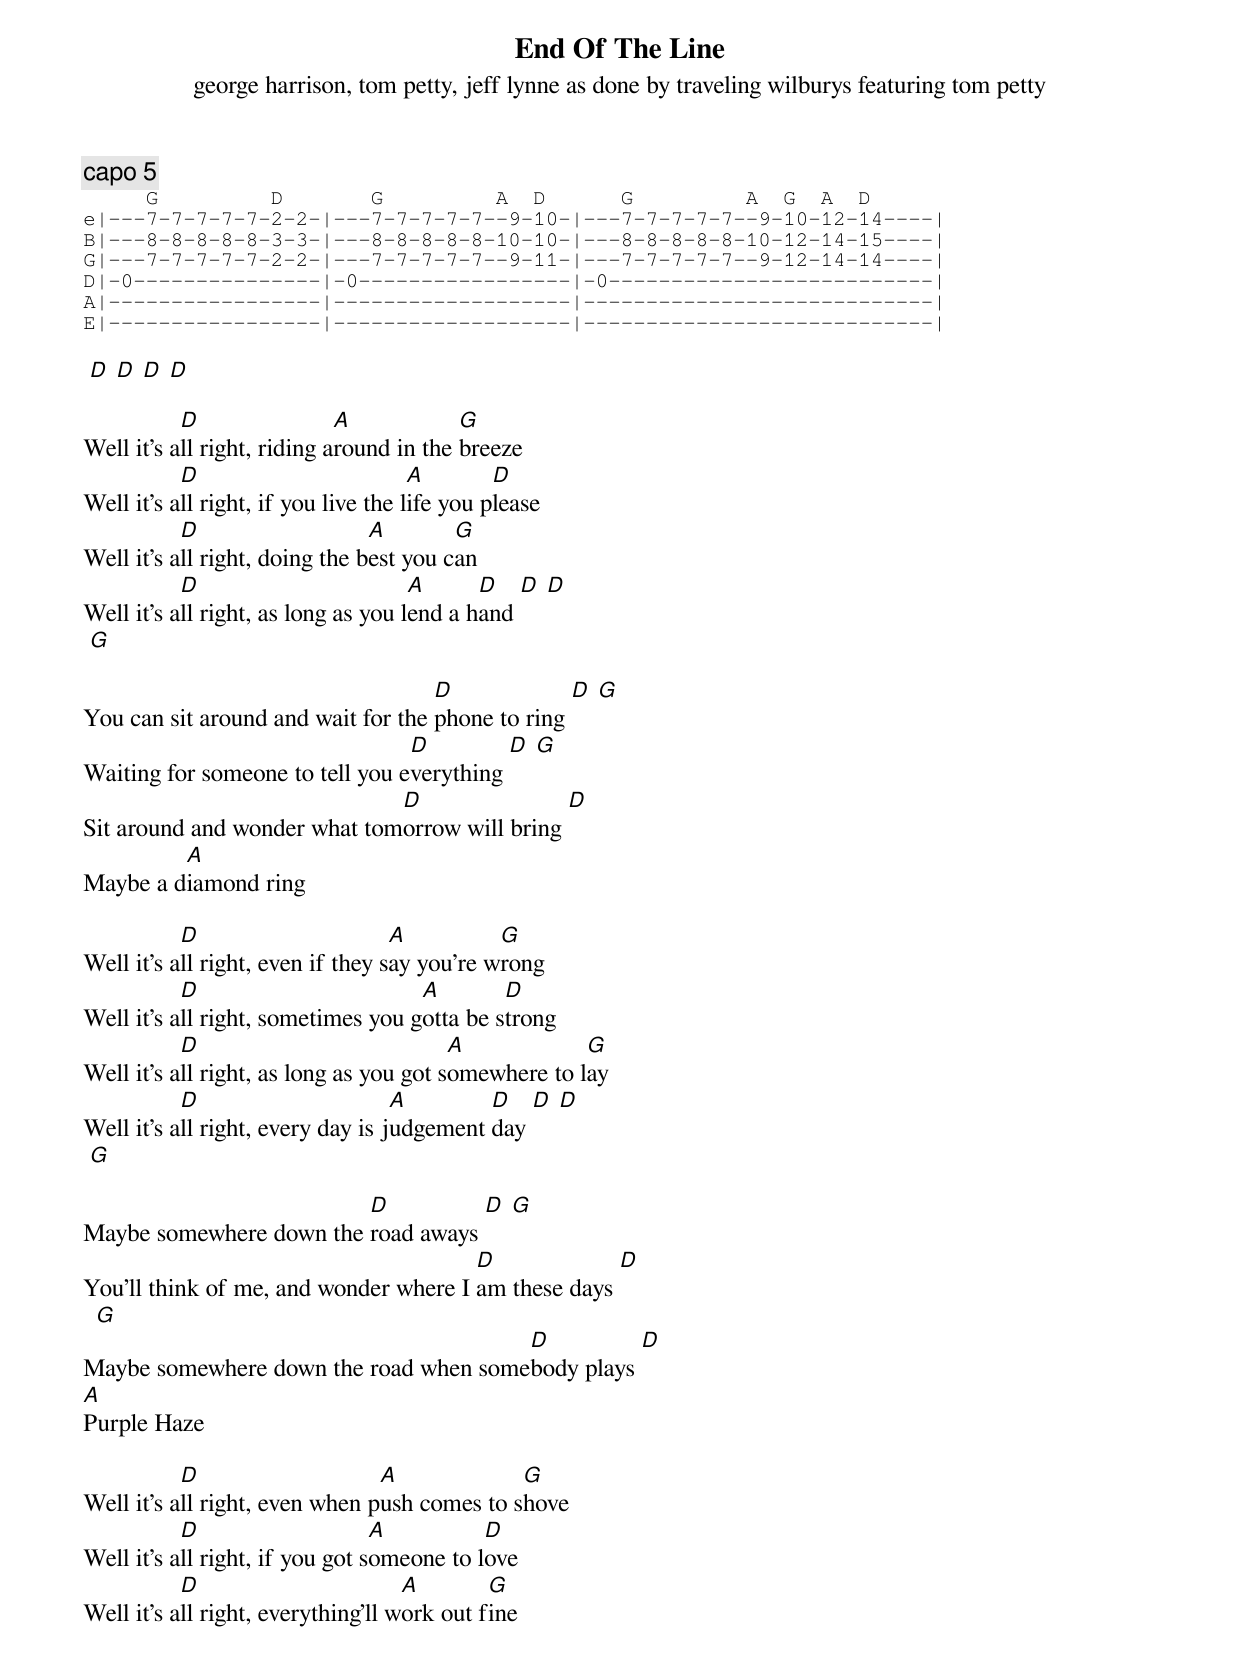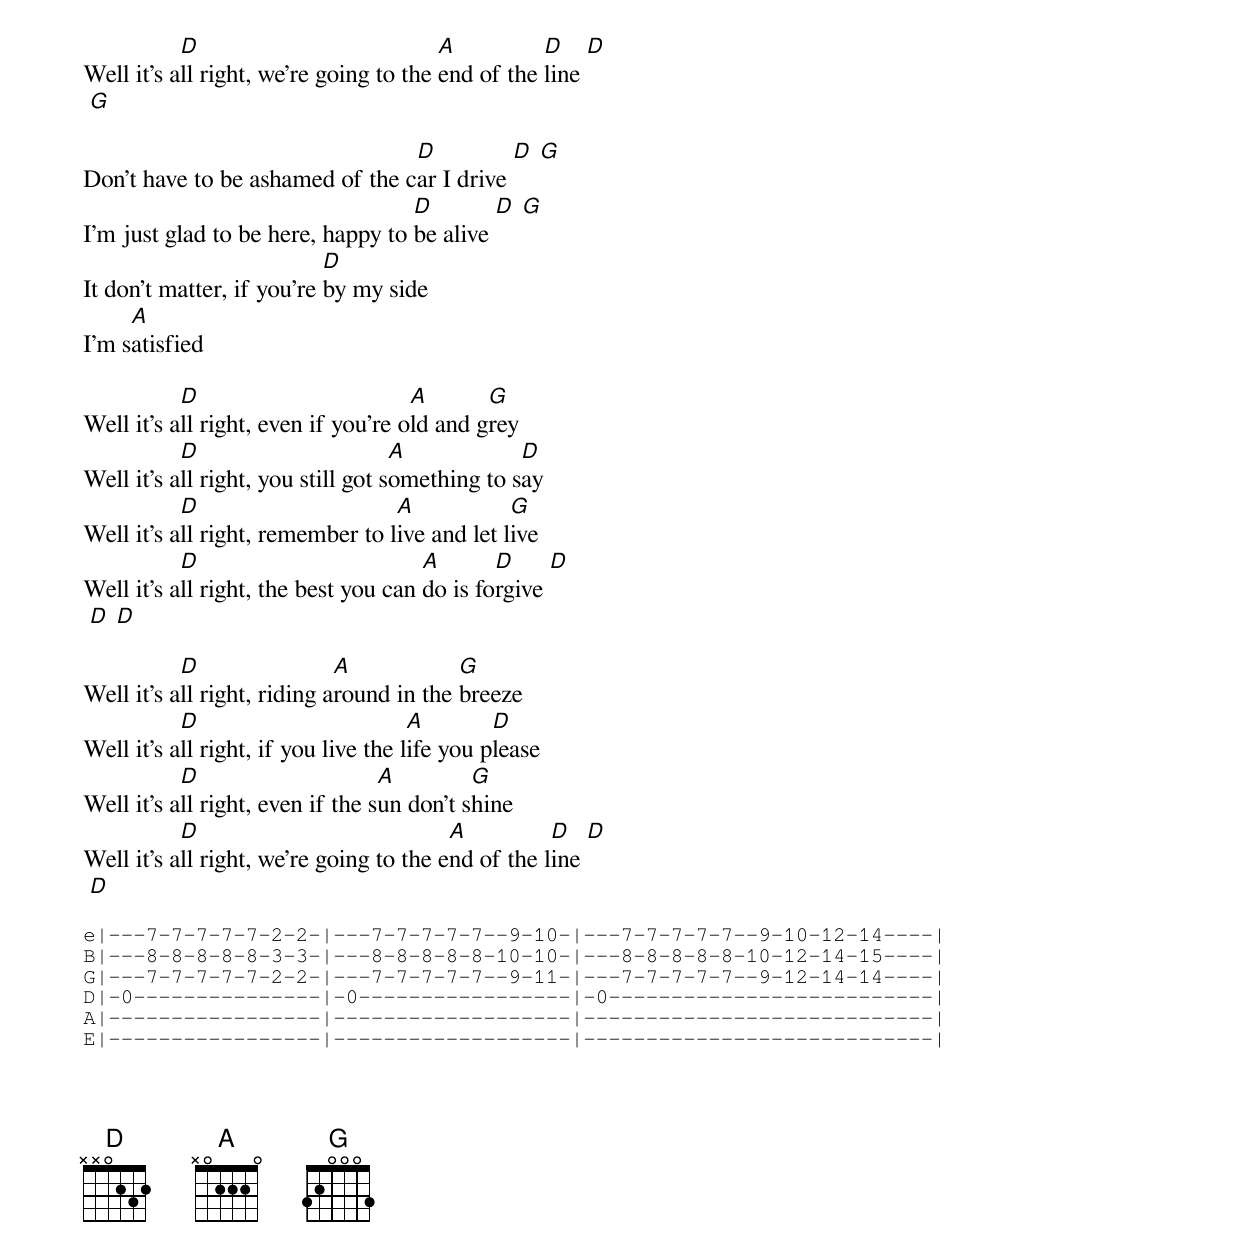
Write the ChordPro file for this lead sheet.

{title: End Of The Line}
{subtitle: george harrison, tom petty, jeff lynne as done by traveling wilburys featuring tom petty}
{c:capo 5}
{sot}
     G         D       G         A  D      G         A  G  A  D
e|---7-7-7-7-7-2-2-|---7-7-7-7-7--9-10-|---7-7-7-7-7--9-10-12-14----|
B|---8-8-8-8-8-3-3-|---8-8-8-8-8-10-10-|---8-8-8-8-8-10-12-14-15----|
G|---7-7-7-7-7-2-2-|---7-7-7-7-7--9-11-|---7-7-7-7-7--9-12-14-14----|
D|-0---------------|-0-----------------|-0--------------------------|
A|-----------------|-------------------|----------------------------|
E|-----------------|-------------------|----------------------------|
{eot}

 [D] [D] [D] [D]

Well it's a[D]ll right, riding a[A]round in the [G]breeze
Well it's a[D]ll right, if you live the l[A]ife you p[D]lease
Well it's a[D]ll right, doing the b[A]est you c[G]an
Well it's a[D]ll right, as long as you l[A]end a h[D]and [D] [D]
 [G]

You can sit around and wait for the [D]phone to ring [D] [G]
Waiting for someone to tell you e[D]verything [D] [G]
Sit around and wonder what tom[D]orrow will bring [D]
Maybe a d[A]iamond ring

Well it's a[D]ll right, even if they s[A]ay you're w[G]rong
Well it's a[D]ll right, sometimes you g[A]otta be s[D]trong
Well it's a[D]ll right, as long as you got s[A]omewhere to l[G]ay
Well it's a[D]ll right, every day is j[A]udgement [D]day [D] [D]
 [G]

Maybe somewhere down the [D]road aways [D] [G]
You'll think of me, and wonder where I [D]am these days [D]
  [G]
Maybe somewhere down the road when some[D]body plays [D]
[A]Purple Haze

Well it's a[D]ll right, even when p[A]ush comes to s[G]hove
Well it's a[D]ll right, if you got s[A]omeone to l[D]ove
Well it's a[D]ll right, everything'll w[A]ork out f[G]ine
Well it's a[D]ll right, we're going to the [A]end of the [D]line [D]
 [G]

Don't have to be ashamed of the c[D]ar I drive [D] [G]
I'm just glad to be here, happy to [D]be alive [D] [G]
It don't matter, if you're [D]by my side
I'm s[A]atisfied

Well it's a[D]ll right, even if you're o[A]ld and g[G]rey
Well it's a[D]ll right, you still got s[A]omething to s[D]ay
Well it's a[D]ll right, remember to l[A]ive and let l[G]ive
Well it's a[D]ll right, the best you can [A]do is fo[D]rgive [D]
 [D] [D]

Well it's a[D]ll right, riding a[A]round in the [G]breeze
Well it's a[D]ll right, if you live the l[A]ife you p[D]lease
Well it's a[D]ll right, even if the s[A]un don't s[G]hine
Well it's a[D]ll right, we're going to the e[A]nd of the l[D]ine [D]
 [D]

{sot}
e|---7-7-7-7-7-2-2-|---7-7-7-7-7--9-10-|---7-7-7-7-7--9-10-12-14----|
B|---8-8-8-8-8-3-3-|---8-8-8-8-8-10-10-|---8-8-8-8-8-10-12-14-15----|
G|---7-7-7-7-7-2-2-|---7-7-7-7-7--9-11-|---7-7-7-7-7--9-12-14-14----|
D|-0---------------|-0-----------------|-0--------------------------|
A|-----------------|-------------------|----------------------------|
E|-----------------|-------------------|----------------------------|
{eot}


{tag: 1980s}

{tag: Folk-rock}
